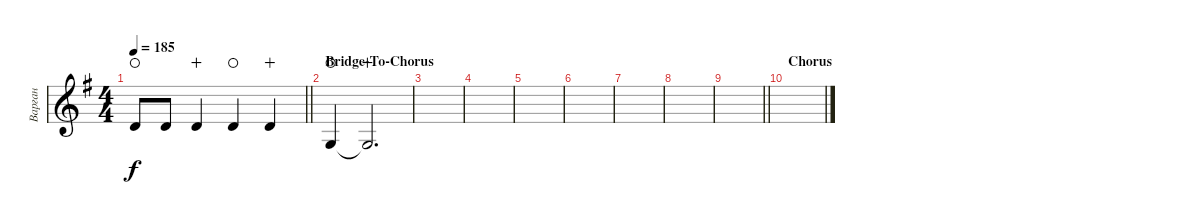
\track ("Варган" "Варган") {mute instrument acousticguitarnylon}
\staff {score}
\tuning (E4 B3 G3 D3 A2 E2) {hide}
\ts (4 4)
\tempo 185
\clef g2
\barLineRight lightlight
\ks eminor
0.4{t}.8{dy f waho} 0.4.8 0.4.4{wahc} 0.4.4{waho} 0.4.4{wahc} |
\section ("" "Bridge-To-Chorus")
3.6.4{waho} 3.6{t}.2{d wahc} |
|
|
|
|
|
|
\barLineRight lightlight
|
\section ("" "Chorus")
